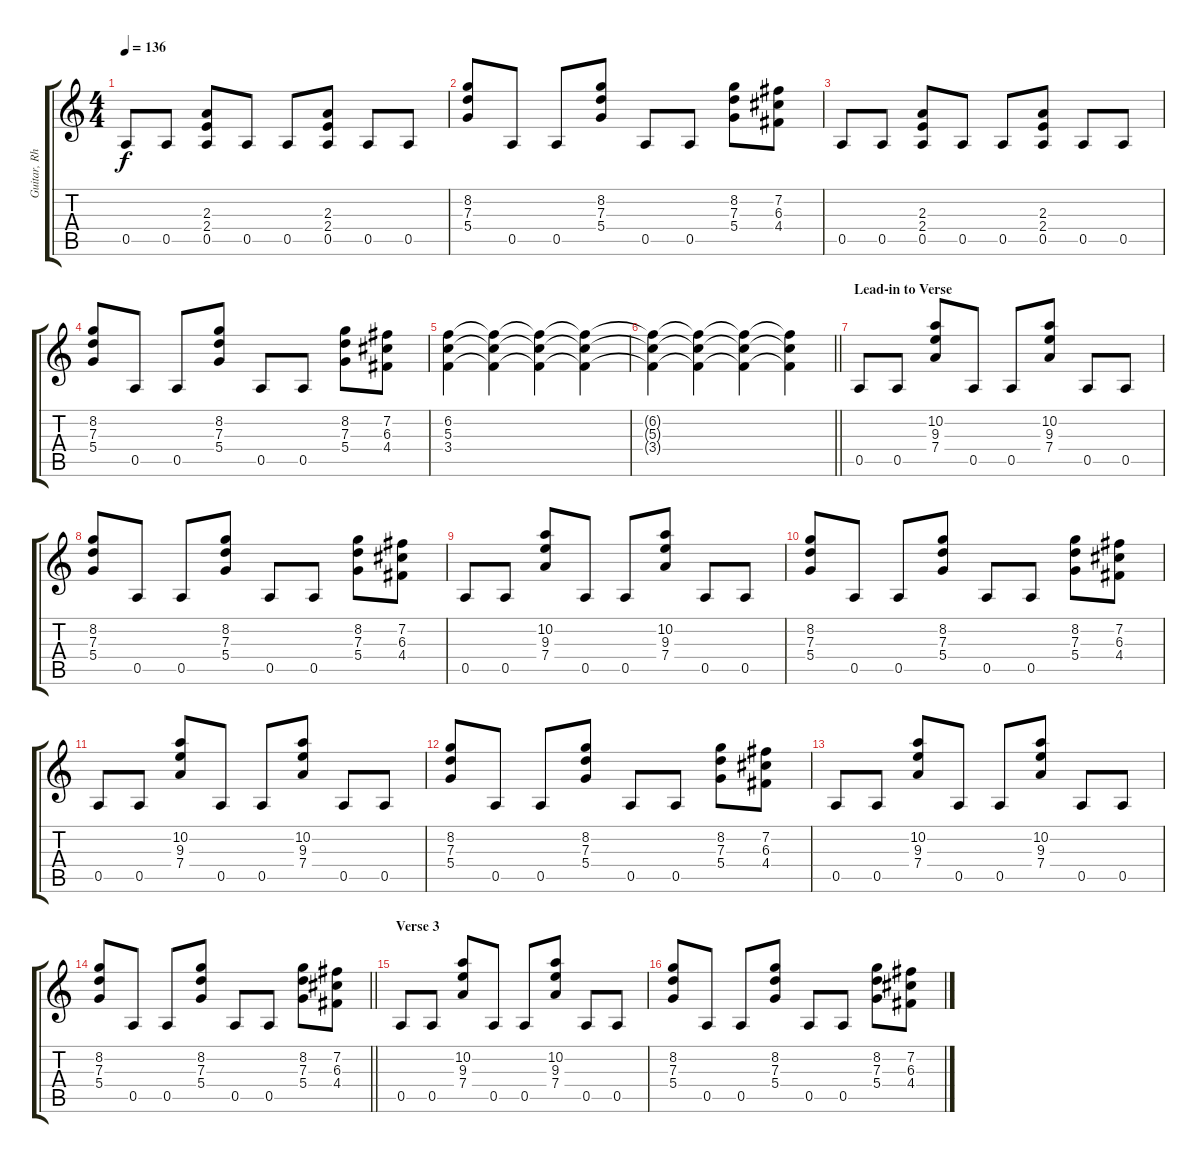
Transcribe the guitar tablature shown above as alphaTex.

\track ("Guitar, Rhythm" "Guitar, Rh") {instrument distortionguitar}
\staff {score tabs}
\tuning (E4 B3 G3 D3 A2 E2) {hide}
\ts (4 4)
\tempo 136
\clef g2
\ks c
0.5.8{dy f} 0.5.8 (2.3 2.4 0.5).8 0.5.8 0.5.8 (2.3 2.4 0.5).8 0.5.8 0.5.8 |
(8.2 7.3 5.4).8 0.5.8 0.5.8 (8.2 7.3 5.4).8 0.5.8 0.5.8 (8.2 7.3 5.4).8 (7.2 6.3 4.4).8 |
0.5.8 0.5.8 (2.3 2.4 0.5).8 0.5.8 0.5.8 (2.3 2.4 0.5).8 0.5.8 0.5.8 |
(8.2 7.3 5.4).8 0.5.8 0.5.8 (8.2 7.3 5.4).8 0.5.8 0.5.8 (8.2 7.3 5.4).8 (7.2 6.3 4.4).8 |
(6.2 5.3 3.4).4 (6.2{t} 5.3{t} 3.4{t}).4 (6.2{t} 5.3{t} 3.4{t}).4 (6.2{t} 5.3{t} 3.4{t}).4 |
\barLineRight lightlight
(6.2{t} 5.3{t} 3.4{t}).4 (6.2{t} 5.3{t} 3.4{t}).4 (6.2{t} 5.3{t} 3.4{t}).4 (6.2{t} 5.3{t} 3.4{t}).4 |
\section ("" "Lead-in to Verse")
0.5.8 0.5.8 (10.2 9.3 7.4).8 0.5.8 0.5.8 (10.2 9.3 7.4).8 0.5.8 0.5.8 |
(8.2 7.3 5.4).8 0.5.8 0.5.8 (8.2 7.3 5.4).8 0.5.8 0.5.8 (8.2 7.3 5.4).8 (7.2 6.3 4.4).8 |
0.5.8 0.5.8 (10.2 9.3 7.4).8 0.5.8 0.5.8 (10.2 9.3 7.4).8 0.5.8 0.5.8 |
(8.2 7.3 5.4).8 0.5.8 0.5.8 (8.2 7.3 5.4).8 0.5.8 0.5.8 (8.2 7.3 5.4).8 (7.2 6.3 4.4).8 |
0.5.8 0.5.8 (10.2 9.3 7.4).8 0.5.8 0.5.8 (10.2 9.3 7.4).8 0.5.8 0.5.8 |
(8.2 7.3 5.4).8 0.5.8 0.5.8 (8.2 7.3 5.4).8 0.5.8 0.5.8 (8.2 7.3 5.4).8 (7.2 6.3 4.4).8 |
0.5.8 0.5.8 (10.2 9.3 7.4).8 0.5.8 0.5.8 (10.2 9.3 7.4).8 0.5.8 0.5.8 |
\barLineRight lightlight
(8.2 7.3 5.4).8 0.5.8 0.5.8 (8.2 7.3 5.4).8 0.5.8 0.5.8 (8.2 7.3 5.4).8 (7.2 6.3 4.4).8 |
\section ("" "Verse 3")
0.5.8 0.5.8 (10.2 9.3 7.4).8 0.5.8 0.5.8 (10.2 9.3 7.4).8 0.5.8 0.5.8 |
(8.2 7.3 5.4).8 0.5.8 0.5.8 (8.2 7.3 5.4).8 0.5.8 0.5.8 (8.2 7.3 5.4).8 (7.2 6.3 4.4).8
